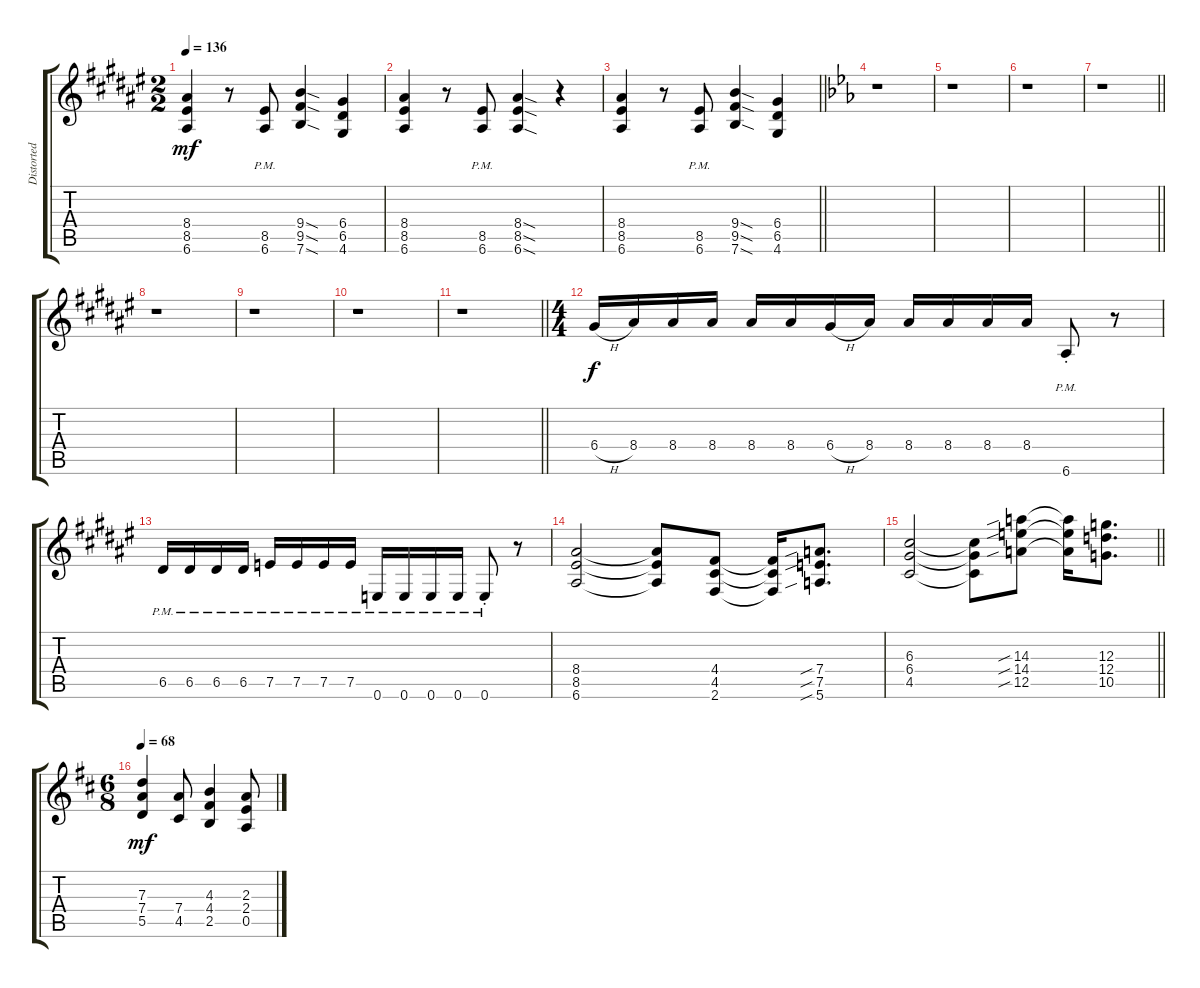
\track ("Distorted [Centre]" "Distorted ") {instrument overdrivenguitar}
\staff {score tabs}
\tuning (E4 B3 G3 D3 A2 E2) {hide}
\ts (2 2)
\tempo 136
\clef g2
\ks f#
(8.4 8.5 6.6).4{dy mf} r.8 (8.5{pm} 6.6{pm}).8 (9.4{sod} 9.5{sod} 7.6{sod}).4 (6.4 6.5 4.6).4 |
(8.4 8.5 6.6).4 r.8 (8.5{pm} 6.6{pm}).8 (8.4{sod} 8.5{sod} 6.6{sod}).4 r.4 |
\barLineRight lightlight
(8.4 8.5 6.6).4 r.8 (8.5{pm} 6.6{pm}).8 (9.4{sod} 9.5{sod} 7.6{sod}).4 (6.4 6.5 4.6).4 |
\ks eb
r.1 |
r.1 |
r.1 |
\barLineRight lightlight
r.1 |
\ks f#
r.1 |
r.1 |
r.1 |
\barLineRight lightlight
r.1 |
\ts (4 4)
6.4{h}.16{dy f} 8.4.16 8.4.16 8.4.16 8.4.16 8.4.16 6.4{h}.16 8.4.16 8.4.16 8.4.16 8.4.16 8.4.16 6.6{pm st}.8 r.8 |
6.5{pm}.16 6.5{pm}.16 6.5{pm}.16 6.5{pm}.16 7.5{pm}.16 7.5{pm}.16 7.5{pm}.16 7.5{pm}.16 0.6{pm}.16 0.6{pm}.16 0.6{pm}.16 0.6{pm}.16 0.6{pm st}.8 r.8 |
(8.4 8.5 6.6).2 (8.4{t} 8.5{t} 6.6{t}).8 (4.4 4.5 2.6).8 (4.4{t} 4.5{t} 2.6{t}).16 (7.4{sib} 7.5{sib} 5.6{sib}).8{d} |
\barLineRight lightlight
(6.3 6.4 4.5).2 (6.3{t} 6.4{t} 4.5{t}).8 (14.3{sib} 14.4{sib} 12.5{sib}).8 (14.3{t} 14.4{t} 12.5{t}).16 (12.3 12.4 10.5).8{d} |
\ts (6 8)
\section ("" " ")
\tempo 68
\ks d
(7.3 7.4 5.5).4{dy mf} (7.4 4.5).8 (4.3 4.4 2.5).4 (2.3 2.4 0.5).8
